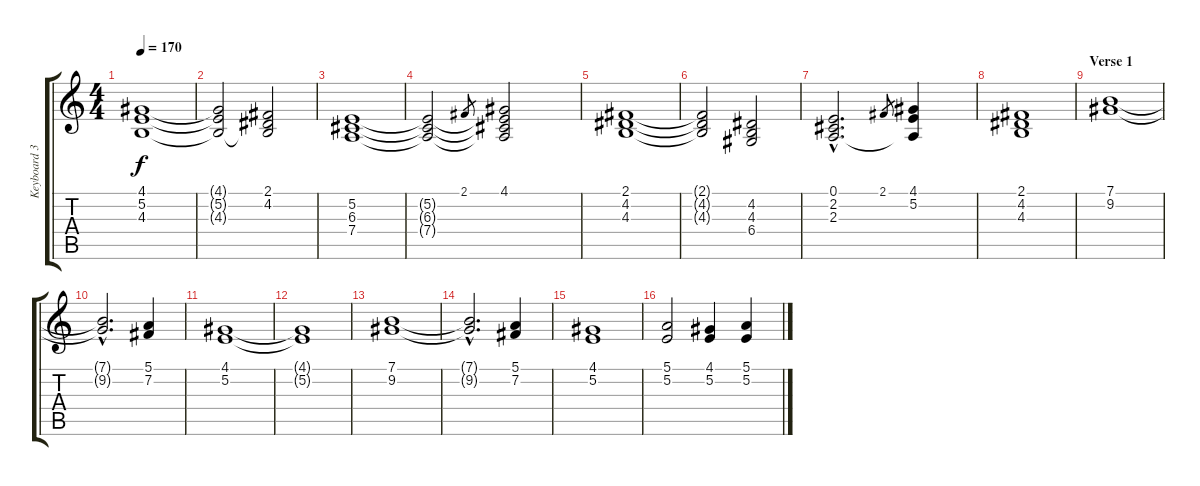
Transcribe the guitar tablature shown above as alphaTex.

\track ("Keyboard 3" "Keyboard 3") {instrument percussiveorgan}
\staff {score tabs}
\tuning (E4 B3 G3 D3 A2 E2) {hide}
\ts (4 4)
\tempo 170
\clef g2
\ks c
(4.1 5.2 4.3).1{dy f} |
(4.1{t} 5.2{t} 4.3{t}).2 (2.1 4.2 4.3{t}).2 |
(5.2 6.3 7.4).1 |
(5.2{t} 6.3{t} 7.4{t}).2 2.1.8{gr} (4.1 5.2{t} 6.3{t} 7.4{t}).2 |
(2.1 4.2 4.3).1 |
(2.1{t} 4.2{t} 4.3{t}).2 (4.2 4.3 6.4).2 |
(0.1{hac} 2.2{hac} 2.3{hac}).2{d} 2.1.8{gr} (4.1 5.2 2.3{t}).4 |
(2.1 4.2 4.3).1 |
\section ("" "Verse 1")
(7.1 9.2).1 |
(7.1{hac t} 9.2{hac t}).2{d} (5.1 7.2).4 |
(4.1 5.2).1 |
(4.1{t} 5.2{t}).1 |
(7.1 9.2).1 |
(7.1{hac t} 9.2{hac t}).2{d} (5.1 7.2).4 |
(4.1 5.2).1 |
(5.1 5.2).2 (4.1 5.2).4 (5.1 5.2).4
